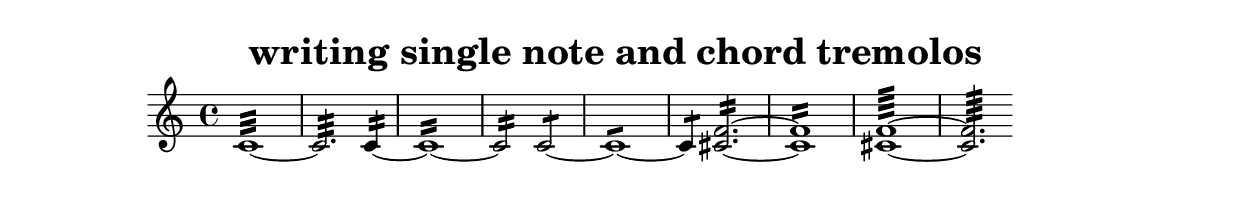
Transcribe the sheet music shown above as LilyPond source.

% [notes] external for Pure Data
% development-version July 14, 2014 
% by Jaime E. Oliver La Rosa
% la.rosa@nyu.edu
% @ the Waverly Labs in NYU MUSIC FAS
% Open this file with Lilypond
% more information is available at lilypond.org
% Released under the GNU General Public License.

% HEADERS

glissandoSkipOn = {
	\override NoteColumn.glissando-skip = ##t
	\hide NoteHead
	\hide Accidental
	\hide Tie
	\override NoteHead.no-ledgers = ##t
}

glissandoSkipOff = {
	\revert NoteColumn.glissando-skip
	\undo \hide NoteHead
	\undo \hide Tie
	\undo \hide Accidental
	\revert NoteHead.no-ledgers
}

\header {
	title = "writing single note and chord tremolos "
}

inst_part = \relative c' 
{

\time 4/4

\clef treble 
% ________________________________________bar 1 :
 c1:32~ |
% ________________________________________bar 2 :
c2.:32
			c4:16~ |
% ________________________________________bar 3 :
c1:16~ |
% ________________________________________bar 4 :
c2:16
		c2:8~ |
% ________________________________________bar 5 :
c1:8~ |
% ________________________________________bar 6 :
c4:8
	<cis f >2.:16~ |
% ________________________________________bar 7 :
<cis f >1:16 |
% ________________________________________bar 8 :
<cis f >1:64~ |
% ________________________________________bar 9 :
<cis f >2.:64
}

\score {
	\new Staff {
		\new Voice {
			\inst_part
		}
	}
	\layout {
		\mergeDifferentlyHeadedOn
		\mergeDifferentlyDottedOn
		\set harmonicDots = ##t
		\override Glissando.thickness = #4
		\set Staff.pedalSustainStyle = #'mixed
		\override TextSpanner.bound-padding = #1.0
		\override TextSpanner.bound-details.right.padding = #1.3
		\override TextSpanner.bound-details.right.stencil-align-dir-y = #CENTER
		\override TextSpanner.bound-details.left.stencil-align-dir-y = #CENTER
		\override Glissando.minimum-length = #4
		\override Glissando.springs-and-rods = #ly:spanner::set-spacing-rods
		\override Glissando.breakable = ##t
		\set baseMoment = #(ly:make-moment 1/8)
		\set beatStructure = #'(2 2 2 2)
		#(set-default-paper-size "a4")
	}
	\midi { }
}

\version "2.18.2"
% notes Pd External version testing 
